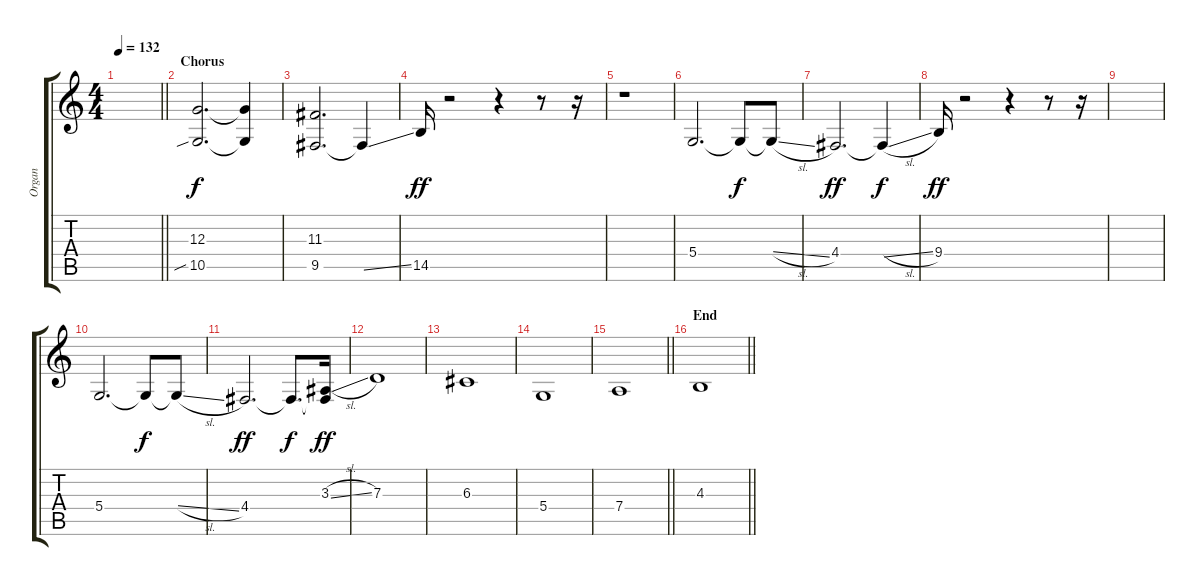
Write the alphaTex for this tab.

\track ("Organ" "Organ") {instrument drawbarorgan}
\staff {score tabs}
\tuning (E4 B3 G3 D3 A2 E2) {hide}
\ts (4 4)
\tempo 132
\clef g2
\barLineRight lightlight
\ks c
|
\section ("" "Chorus")
(12.3 10.5{sib}).2{d dy f} (12.3{t} 10.5{t}).4 |
(11.3 9.5).2{d} 9.5{ss t}.4 |
14.5.16{dy ff} r.2 r.4 r.8 r.16 |
r.1 |
5.4.2{d} 5.4{t}.8{dy f} 5.4{sl t}.8 |
4.4.2{d dy ff} 4.4{sl t}.4{dy f} |
9.4.16{dy ff} r.2 r.4 r.8 r.16 |
|
5.4.2{d} 5.4{t}.8{dy f} 5.4{sl t}.8 |
4.4.2{d dy ff} 4.4{t}.8{d dy f} (3.3{sl} 4.4{t}).16{dy ff} |
7.3.1 |
6.3.1 |
5.4.1 |
\barLineRight lightlight
7.4.1 |
\section ("" "End")
\barLineRight lightlight
4.3.1{volume 0}
